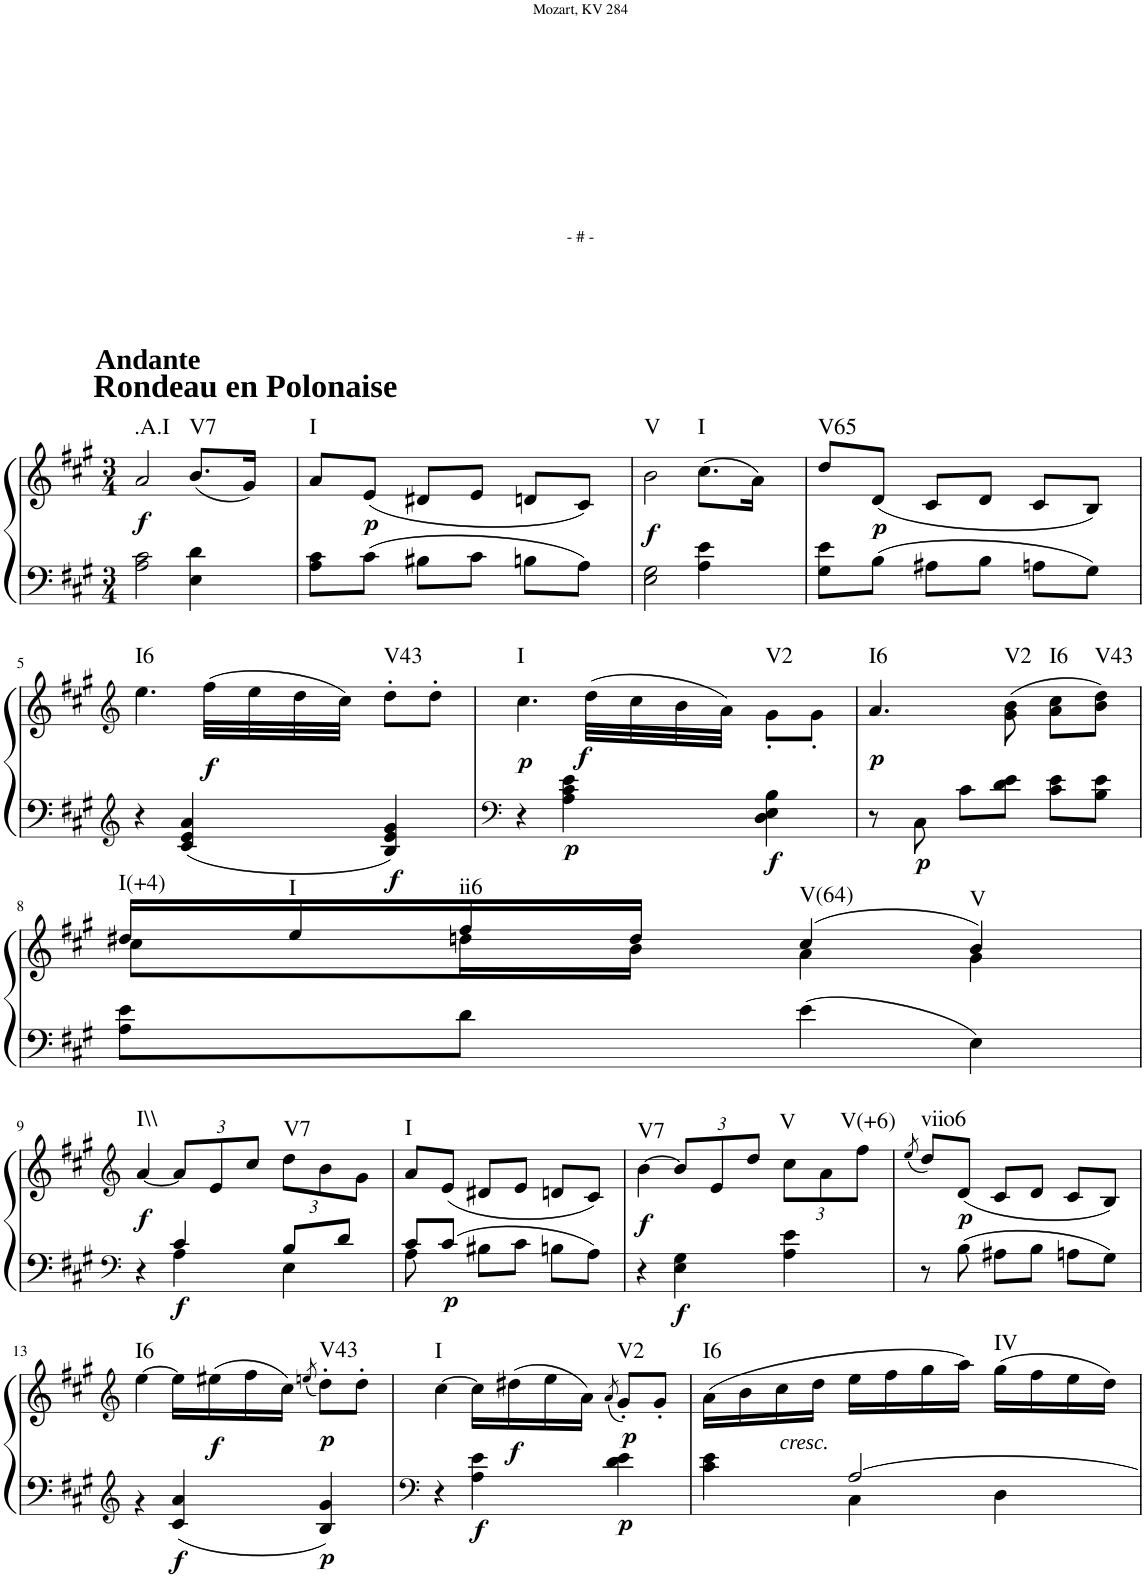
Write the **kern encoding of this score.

**kern	**kern	**dynam	**harte
*part1	*part1	*part1	*part1
*staff2	*staff1	*staff1/2	*
*I"unbenannt2	*	*	*
*clefF4	*clefG2	*	*
*k[f#c#g#]	*k[f#c#g#]	*	*
*M3/4	*M3/4	*	*
=1	=1	=1	=1
!	!LO:TX:a:B:t=Rondeau en Polonaise	!	!
!	!LO:TX:a:B:t=Andante	!	!
!	!	!LO:DY:b	!LO:H:kt=.A.I
2A\ 2c#\	2a/	f	N
!	!	!	!LO:H:kt=V7
4E\ 4d\	(8.b/L	.	N
.	16g#/Jk)	.	.
=2	=2	=2	=2
!	!	!	!LO:H:kt=I
8A\ 8c#\L	8a/L	.	N
!	!	!LO:DY:b	!
8c#\J	(8e/J	p	.
8B#X\L	8d#X/L	.	.
8c#\J	8e/J	.	.
8Bn\L	8dn/L	.	.
8A\J	8c#/J)	.	.
=3	=3	=3	=3
!	!	!LO:DY:b	!LO:H:kt=V
2E\ 2G#\	2b\	f	N
!	!	!	!LO:H:kt=I
4A\ 4e\	(8.cc#\L	.	N
.	16a\Jk)	.	.
=4	=4	=4	=4
!	!	!	!LO:H:kt=V65
8G#\ 8e\L	8dd/L	.	N
!	!	!LO:DY:b	!
8B\J	(8d/J	p	.
8A#X\L	8c#/L	.	.
8B\J	8d/J	.	.
8An\L	8c#/L	.	.
8G#\J	8B/J)	.	.
!!LO:LB:g=z
=5	=5	=5	=5
*clefG2	*clefG2	*	*
!	!	!	!LO:H:kt=I6
4r	4.ee\	.	N
4c#/ 4e/ 4a/	.	.	.
!	!	!LO:DY:b	!
.	(32ff#\LLL	f	.
.	32ee\	.	.
.	32dd\	.	.
.	32cc#\JJJ)	.	.
!	!	!LO:DY:b=2	!LO:H:kt=V43
4B/ 4e/ 4g#/	8dd'\L	f	N
.	8dd'\J	.	.
=6	=6	=6	=6
*clefF4	*	*	*
*	*^	*	*
!	!	!	!LO:DY:b	!LO:H:kt=I
4r	4.cc#\	2ryy	p	N
!	!	!	!LO:DY:b=2	!
4A\ 4c#\ 4e\	.	.	p	.
!	!	!	!LO:DY:b	!
.	(32dd\LLL	.	f	.
.	32cc#\	.	.	.
.	32b\	.	.	.
.	32a\JJJ)	.	.	.
!	!	!	!LO:DY:b=2	!LO:H:kt=V2
4D\ 4E\ 4B\	4ryy	8g#'\L	f	N
.	.	8g#'\J	.	.
=7	=7	=7	=7	=7
!	!	!	!LO:DY:b	!LO:H:kt=I6
*	*v	*v	*	*
8r	4.a/	p	N
!	!	!LO:DY:b=2	!
8C#\	.	p	.
8c#\L	.	.	.
!	!	!	!LO:H:kt=V2
8d\ 8e\J	(8g#\ 8b\	.	N
!	!	!	!LO:H:kt=I6
8c#\ 8e\L	8a\ 8cc#\L	.	N
!	!	!	!LO:H:kt=V43
8B\ 8e\J	8b\ 8dd\J)	.	N
!!LO:LB:g=z
=8	=8	=8	=8
*	*^	*	*
!	!	!	!	!LO:H:kt=I(+4)
8A\ 8e\L	16dd#X/LL	8cc#\L	.	N
!	!	!	!	!LO:H:kt=I
.	16ee/	.	.	N
!	!	!	!	!LO:H:kt=ii6
8d\J	16ff#/	16ddn\L	.	N
.	16dd/JJ	16b\JJ	.	.
!	!	!	!	!LO:H:kt=V(64)
4e\	(4cc#/	4a\	.	N
!	!	!	!	!LO:H:kt=V
4E\	4b/)	4g#\	.	N
*	*v	*v	*	*
!!LO:LB:g=z
=9	=9	=9	=9
*clefF4	*clefG2	*	*
*^	*^	*	*
!	!	!	!	!LO:DY:b	!LO:H:kt=I\\
*	*	*v	*v	*	*
4r	4ryy	[4a/	f	N
*	*	*Xbrackettup	*	*
!	!	!	!LO:DY:b=2	!
4c#/	4A\	12a/L]	f	.
.	.	12e/	.	.
.	.	12cc#/J	.	.
!	!	!	!	!LO:H:kt=V7
8B/L	4E\	12dd\L	.	N
.	.	12b\	.	.
8d/J	.	.	.	.
.	.	12g#\J	.	.
=10	=10	=10	=10	=10
!	!	!	!	!LO:H:kt=I
8c#/L	8A\	8a/L	.	N
!	!	!	!LO:DY:b=2	!
8c#/J	2ryy	(8e/J	p	.
8B#X\L	.	8d#X/L	.	.
8c#\J	.	8e/J	.	.
8Bn\L	.	8dn/L	.	.
8A\J	8ryy	8c#/J)	.	.
=11	=11	=11	=11	=11
!	!	!	!LO:DY:b	!LO:H:kt=V7
*v	*v	*	*	*
4r	[4b\	f	N
!	!	!LO:DY:b=2	!
4E\ 4G#\	12b/L]	f	.
.	12e/	.	.
.	12dd/J	.	.
!	!	!	!LO:H:kt=V
4A\ 4e\	12cc#\L	.	N
.	12a\	.	.
!	!	!	!LO:H:kt=V(+6)
.	12ff#\J	.	N
=12	=12	=12	=12
.	(8qee/	.	.
!	!	!	!LO:H:kt=viio6
8r	8dd/L)	.	N
!	!	!LO:DY:b	!
8B\	(8d/J	p	.
8A#X\L	8c#/L	.	.
8B\J	8d/J	.	.
8An\L	8c#/L	.	.
8G#\J	8B/J)	.	.
!!LO:LB:g=z
=13	=13	=13	=13
*clefG2	*clefG2	*	*
*^	*	*	*
!	!	!	!	!LO:H:kt=I6
2.ryy	4r	[4ee\	.	N
!	!	!	!LO:DY:b=2	!
.	4c#/ 4a/	16ee\LL]	f	.
!	!	!	!LO:DY:b	!
.	.	(16ee#X\	f	.
.	.	16ff#\	.	.
.	.	16cc#\JJ)	.	.
.	.	(8qeen/	.	.
!	!	!	!LO:DY:b=2	!
!	!	!	!LO:DY:n=1:b	!LO:H:kt=V43
.	4B/ 4g#/	8dd'\L)	p p	N
.	.	8dd'\J	.	.
*v	*v	*	*	*
=14	=14	=14	=14
*clefF4	*	*	*
!	!	!	!LO:H:kt=I
4r	[4cc#\	.	N
!	!	!LO:DY:b=2	!
4A\ 4e\	16cc#\LL]	f	.
!	!	!LO:DY:b	!
.	(16dd#X\	f	.
.	16ee\	.	.
.	16a\JJ)	.	.
.	(8qa/	.	.
!	!	!LO:DY:b=2	!
!	!	!LO:DY:n=1:b	!LO:H:kt=V2
4d\ 4e\	8g#'/L)	p p	N
.	8g#'/J	.	.
=15	=15	=15	=15
*^	*	*	*
!	!	!	!	!LO:H:kt=I6
4c#\ 4e\	4ryy	(16a\LL	.	N
.	.	16b\	.	.
!	!	!LO:TX:b:i:t=cresc.	!	!
.	.	16cc#\	.	.
.	.	16dd\JJ	.	.
[2A/	4C#\	16ee\LL	.	.
.	.	16ff#\	.	.
.	.	16gg#\	.	.
.	.	16aa\JJ)	.	.
!	!	!	!	!LO:H:kt=IV
.	4D\	(16gg#\LL	.	N
.	.	16ff#\	.	.
.	.	16ee\	.	.
.	.	16dd\JJ)	.	.
*v	*v	*	*	*
=	=	=	=
*-	*-	*-	*-
